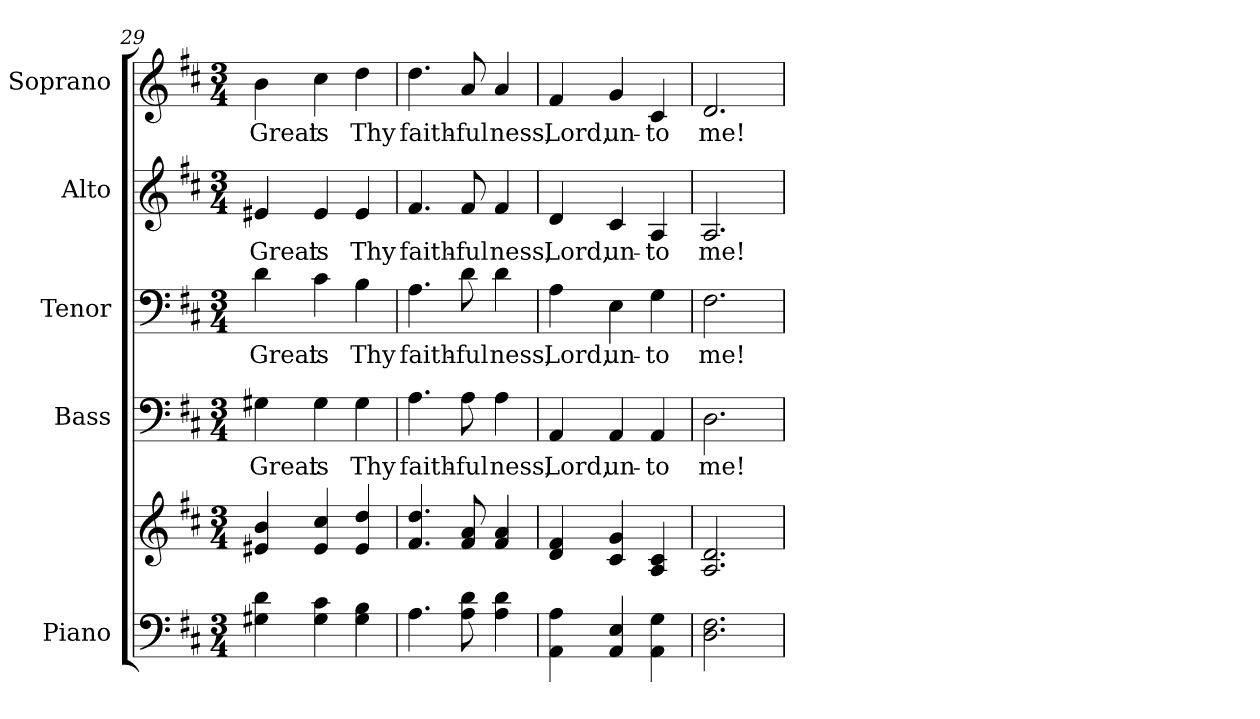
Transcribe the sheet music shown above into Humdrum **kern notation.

**kern	**kern	**kern	**text	**kern	**text	**kern	**text	**kern	**text
*part5	*part5	*part4	*part4	*part3	*part3	*part2	*part2	*part1	*part1
*staff6	*staff5	*staff4	*staff4	*staff3	*staff3	*staff2	*staff2	*staff1	*staff1
*I"Piano	*	*I"Bass	*	*I"Tenor	*	*I"Alto	*	*I"Soprano	*
*I'Pno.	*	*I'B.	*	*I'T.	*	*I'A.	*	*I'S.	*
*clefF4	*clefG2	*clefF4	*	*clefF4	*	*clefG2	*	*clefG2	*
*k[f#c#]	*k[f#c#]	*k[f#c#]	*	*k[f#c#]	*	*k[f#c#]	*	*k[f#c#]	*
*D:	*D:	*D:	*	*D:	*	*D:	*	*D:	*
*M3/4	*M3/4	*M3/4	*	*M3/4	*	*M3/4	*	*M3/4	*
=29	=29	=29	=29	=29	=29	=29	=29	=29	=29
!	!	!	!LO:LY:b:color=#000000	!	!	!	!	!	!
!	!	!	!	!	!LO:LY:b:color=#000000	!	!	!	!
!	!	!	!	!	!	!	!LO:LY:b:color=#000000	!	!
!	!	!	!	!	!	!	!	!	!LO:LY:b:color=#000000
4G#Xi\ 4di	4e#Xi/ 4bi	4G#Xi\	Great	4di\	Great	4e#Xi/	Great	4bi\	Great
!	!	!	!LO:LY:b:color=#000000	!	!	!	!	!	!
!	!	!	!	!	!LO:LY:b:color=#000000	!	!	!	!
!	!	!	!	!	!	!	!LO:LY:b:color=#000000	!	!
!	!	!	!	!	!	!	!	!	!LO:LY:b:color=#000000
4G#i\ 4c#i	4e#i/ 4cc#i	4G#i\	is	4c#i\	is	4e#i/	is	4cc#i\	is
!	!	!	!LO:LY:b:color=#000000	!	!	!	!	!	!
!	!	!	!	!	!LO:LY:b:color=#000000	!	!	!	!
!	!	!	!	!	!	!	!LO:LY:b:color=#000000	!	!
!	!	!	!	!	!	!	!	!	!LO:LY:b:color=#000000
4G#i\ 4Bi	4e#i/ 4ddi	4G#i\	Thy	4Bi\	Thy	4e#i/	Thy	4ddi\	Thy
=30	=30	=30	=30	=30	=30	=30	=30	=30	=30
!	!	!	!LO:LY:b:color=#000000	!	!	!	!	!	!
!	!	!	!	!	!LO:LY:b:color=#000000	!	!	!	!
!	!	!	!	!	!	!	!LO:LY:b:color=#000000	!	!
!	!	!	!	!	!	!	!	!	!LO:LY:b:color=#000000
4.Ai\	4.f#i/ 4.ddi	4.Ai\	faith-	4.Ai\	faith-	4.f#i/	faith-	4.ddi\	faith-
!	!	!	!LO:LY:b:color=#000000	!	!	!	!	!	!
!	!	!	!	!	!LO:LY:b:color=#000000	!	!	!	!
!	!	!	!	!	!	!	!LO:LY:b:color=#000000	!	!
!	!	!	!	!	!	!	!	!	!LO:LY:b:color=#000000
8Ai\ 8di	8f#i/ 8ai	8Ai\	-ful	8di\	-ful	8f#i/	-ful	8ai/	-ful
!	!	!	!LO:LY:b:color=#000000	!	!	!	!	!	!
!	!	!	!	!	!LO:LY:b:color=#000000	!	!	!	!
!	!	!	!	!	!	!	!LO:LY:b:color=#000000	!	!
!	!	!	!	!	!	!	!	!	!LO:LY:b:color=#000000
4Ai\ 4di	4f#i/ 4ai	4Ai\	ness,	4di\	ness,	4f#i/	ness,	4ai/	ness,
!!LO:PB:g=z
=31	=31	=31	=31	=31	=31	=31	=31	=31	=31
!	!	!	!LO:LY:b:color=#000000	!	!	!	!	!	!
!	!	!	!	!	!LO:LY:b:color=#000000	!	!	!	!
!	!	!	!	!	!	!	!LO:LY:b:color=#000000	!	!
!	!	!	!	!	!	!	!	!	!LO:LY:b:color=#000000
4AAi\ 4Ai	4di/ 4f#i	4AAi/	Lord,	4Ai\	Lord,	4di/	Lord,	4f#i/	Lord,
!	!	!	!LO:LY:b:color=#000000	!	!	!	!	!	!
!	!	!	!	!	!LO:LY:b:color=#000000	!	!	!	!
!	!	!	!	!	!	!	!LO:LY:b:color=#000000	!	!
!	!	!	!	!	!	!	!	!	!LO:LY:b:color=#000000
4AAi/ 4Ei	4c#i/ 4gi	4AAi/	un-	4Ei\	un-	4c#i/	un-	4gi/	un-
!	!	!	!LO:LY:b:color=#000000	!	!	!	!	!	!
!	!	!	!	!	!LO:LY:b:color=#000000	!	!	!	!
!	!	!	!	!	!	!	!LO:LY:b:color=#000000	!	!
!	!	!	!	!	!	!	!	!	!LO:LY:b:color=#000000
4AAi\ 4Gi	4Ai/ 4c#i	4AAi/	-to	4Gi\	-to	4Ai/	-to	4c#i/	-to
=32	=32	=32	=32	=32	=32	=32	=32	=32	=32
!	!	!	!LO:LY:b:color=#000000	!	!	!	!	!	!
!	!	!	!	!	!LO:LY:b:color=#000000	!	!	!	!
!	!	!	!	!	!	!	!LO:LY:b:color=#000000	!	!
!	!	!	!	!	!	!	!	!	!LO:LY:b:color=#000000
2.Di\ 2.F#i	2.Ai/ 2.di	2.Di\	me!	2.F#i\	me!	2.Ai/	me!	2.di/	me!
=	=	=	=	=	=	=	=	=	=
*-	*-	*-	*-	*-	*-	*-	*-	*-	*-
